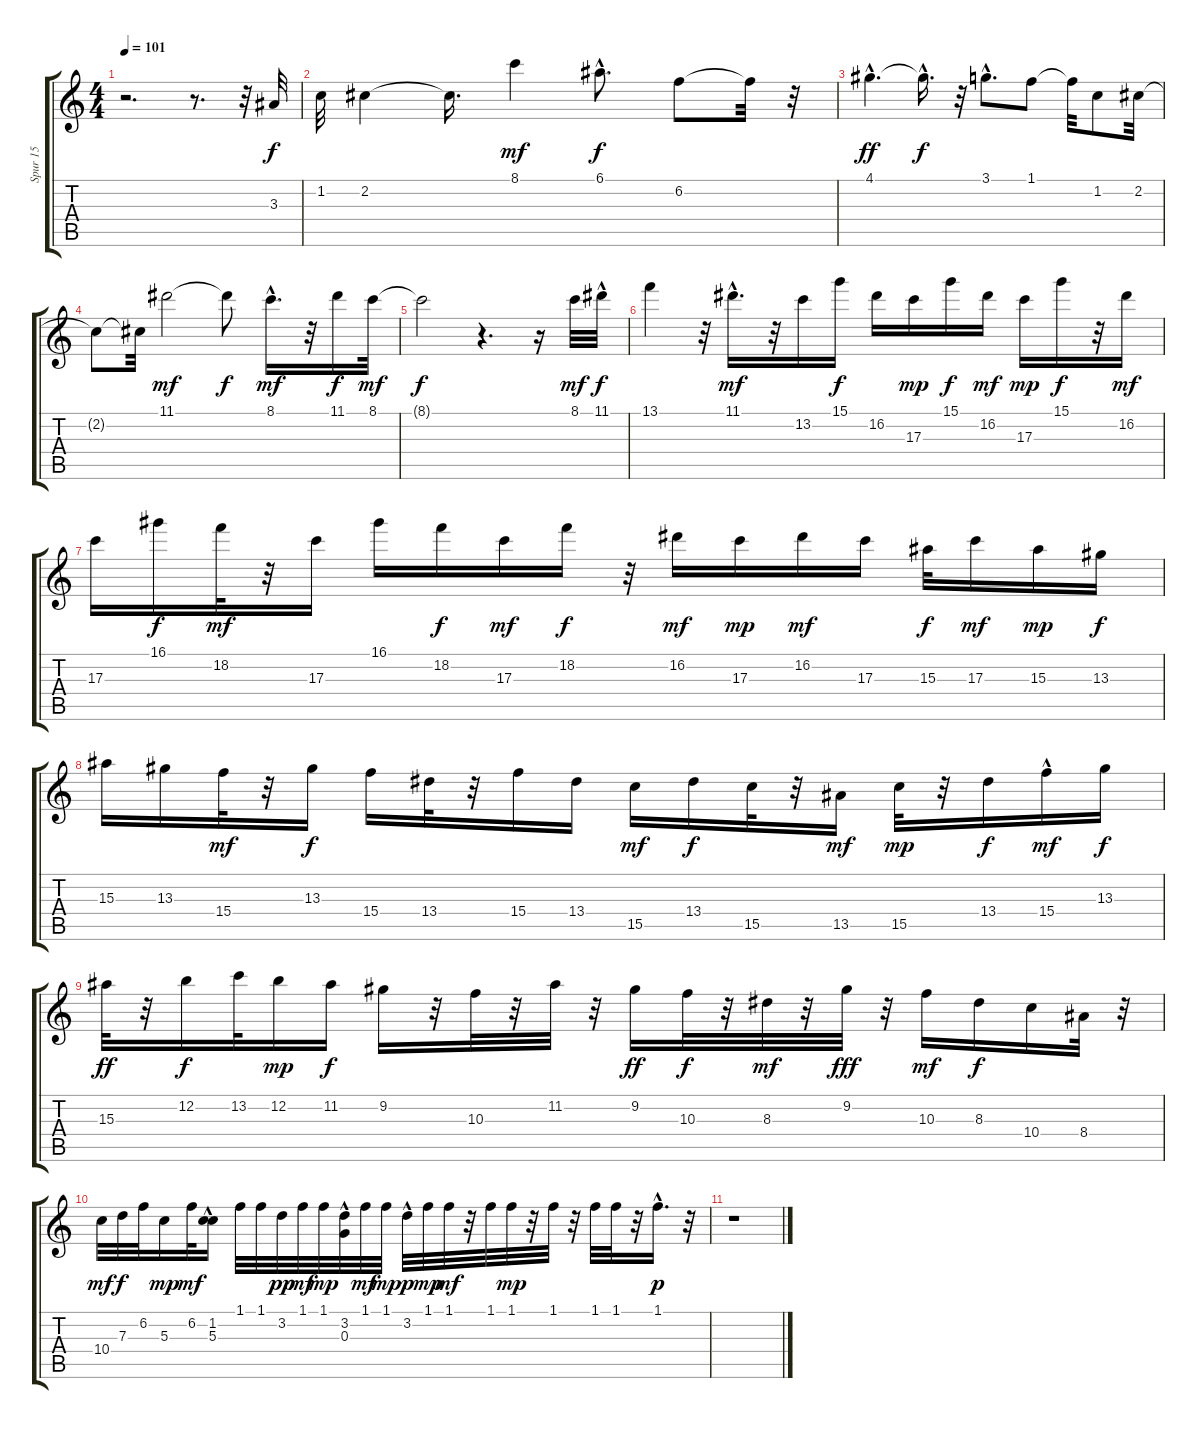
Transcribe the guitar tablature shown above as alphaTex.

\track ("Spur 15" "Spur 15") {instrument slapbass2}
\staff {score tabs}
\tuning (E4 B3 G3 D3 A2 E2) {hide}
\ts (4 4)
\tempo 101
\clef g2
\ks c
r.2{d dy f} r.8{d} r.32 3.3.32{instrument slapbass2} |
1.2.32 2.2.4 2.2{t}.16{d} 8.1.4{dy mf} 6.1{hac}.8{d dy f} 6.2.8 6.2{t}.32 r.32 |
4.1{hac}.4{d dy ff} 4.1{hac t}.16{d dy f} r.32 3.1{hac}.8{d} 1.1.8 1.1{t}.32 1.2.8 2.2.32 |
2.2{t}.8 2.2{t}.32 11.1.2{dy mf} 11.1{t}.8{dy f} 8.1{hac}.16{d dy mf} r.32 11.1.16{dy f} 8.1.32{dy mf} |
8.1{t}.2{dy f} r.4{d} r.16 8.1.32{dy mf} 11.1{hac}.32{dy f} |
13.1.4 r.32 11.1{hac}.16{d dy mf} r.32 13.2.16 15.1.16{dy f} 16.2.16 17.3.16{dy mp} 15.1.16{dy f} 16.2.16{dy mf} 17.3.16{dy mp} 15.1.16{dy f} r.32 16.2.16{dy mf} |
17.3.16 16.1.16{dy f} 18.2.32{dy mf} r.32 17.3.16 16.1.16 18.2.16{dy f} 17.3.16{dy mf} 18.2.16{dy f} r.32 16.2.16{dy mf} 17.3.16{dy mp} 16.2.16{dy mf} 17.3.16 15.3.32{dy f} 17.3.16{dy mf} 15.3.16{dy mp} 13.3.16{dy f} |
15.3.16 13.3.16 15.4.32{dy mf} r.32 13.3.16{dy f} 15.4.16 13.4.32 r.32 15.4.16 13.4.16 15.5.16{dy mf} 13.4.16{dy f} 15.5.32 r.32 13.5.16{dy mf} 15.5.32{dy mp} r.32 13.4.16{dy f} 15.4{hac}.16{dy mf} 13.3.16{dy f} |
15.3.32{dy ff} r.32 12.2.16{dy f} 13.2.32 12.2.16{dy mp} 11.2.16{dy f} 9.2.16 r.32 10.3.32 r.32 11.2.32 r.32 9.2.16{dy ff} 10.3.32{dy f} r.32 8.3.32{dy mf} r.32 9.2.32{dy fff} r.32 10.3.16{dy mf} 8.3.16{dy f} 10.4.16 8.4.32 r.32 |
10.4.32{dy mf} 7.3.32{dy f} 6.2.32 5.3.16{dy mp} 6.2.32{dy mf} (1.2{hac} 5.3).16 1.1.32 1.1.32 3.2.32{dy pp} 1.1.32{dy mf} 1.1.32{dy mp} (3.2{hac} 0.3).32 1.1.32{dy mf} 1.1.32{dy mp} 3.2{hac}.32{dy p} 1.1.32{dy mp} 1.1.32{dy mf} r.32 1.1.32 1.1.32{dy mp} r.32 1.1.32 r.32 1.1.32 1.1.32 r.32 1.1{hac}.16{d dy p} r.32 |
r.1
